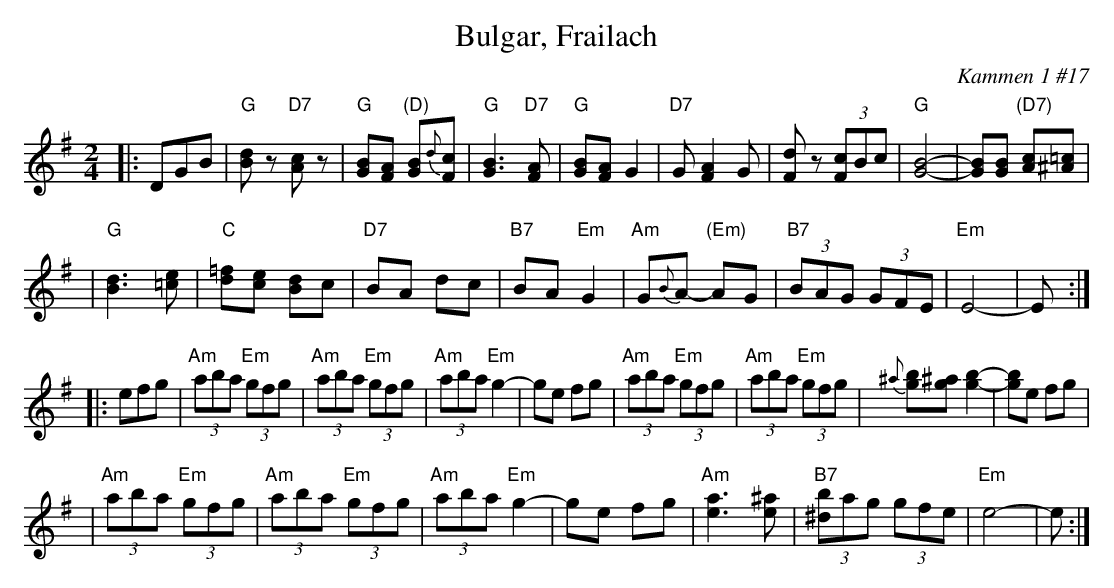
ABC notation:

X:1
T: Bulgar, Frailach
O: Kammen 1 #17
M: 2/4
L: 1/8
K: G
|: DGB \
| "G"[dB]z "D7"[cA]z \
| "G"[BG][AF] "(D)"[BG]{d}[cF] \
| "G"[B3G3] "D7"[FA] \
| "G"[BG][AF] G2 \
| "D7"G[F2A2] G \
| [dF]z (3[cF]Bc \
| "G"[B4-G4-] \
| [BG][BG] "(D7)"[cA][=c^A] |
| "G"[d3B3] [e=c] \
| "C"[=fd][ec] [dB]c \
| "D7"BA dc \
| "B7"BA "Em"G2 \
| "Am"G{B}A- "(Em)"AG \
| "B7"(3BAG (3GFE \
| "Em"E4- | E :|
|: efg \
| "Am"(3aba "Em"(3gfg \
| "Am"(3aba "Em"(3gfg \
| "Am"(3aba "Em"g2- \
| ge fg \
| "Am"(3aba "Em"(3gfg \
| "Am"(3aba "Em"(3gfg \
| {^a}[bg][^ag] [b2-g2-] \
| [bg]e fg |
| "Am"(3aba "Em"(3gfg \
| "Am"(3aba "Em"(3gfg \
| "Am"(3aba "Em"g2- \
| ge fg \
| "Am"[a3e3] [^ae] \
| "B7"(3[b^d]ag (3gfe \
| "Em"e4- | e :|
